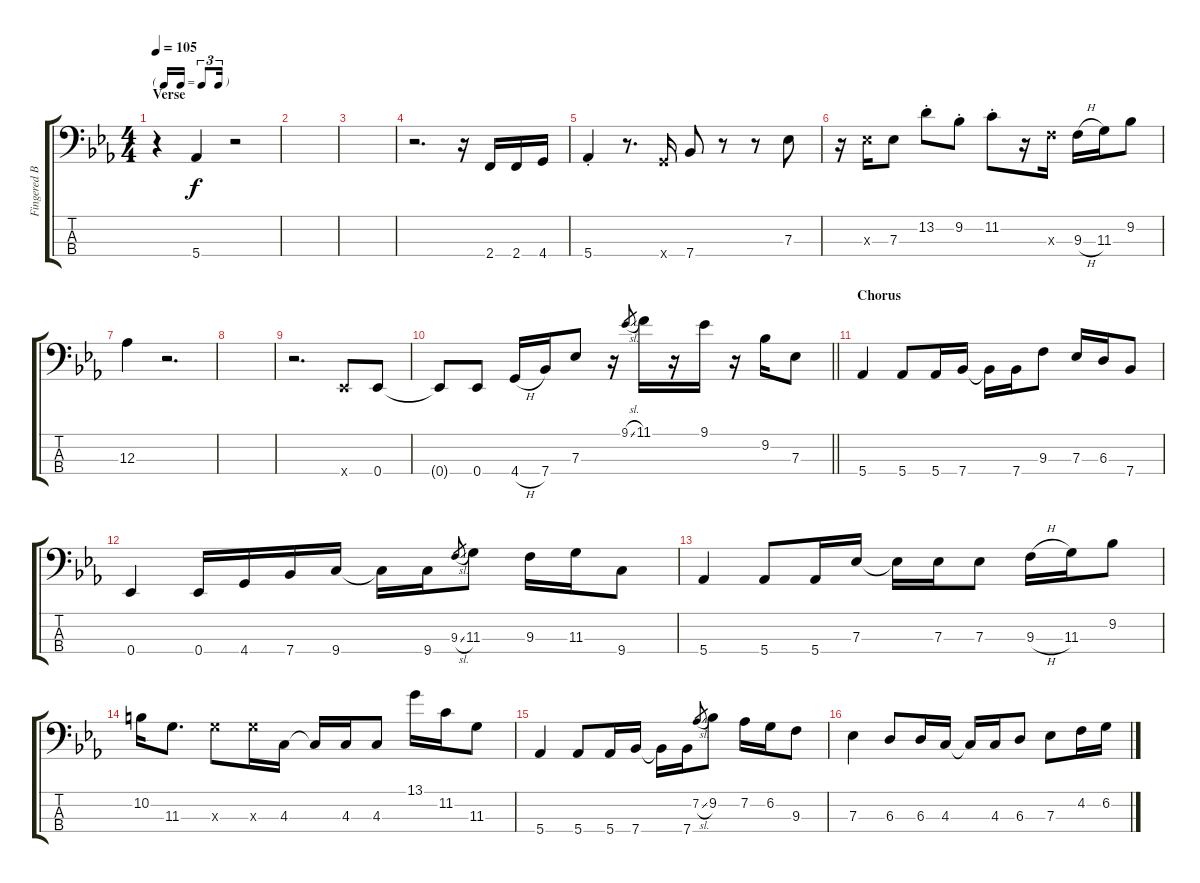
\track ("Fingered Bass" "Fingered B") {instrument electricbassfinger}
\staff {score tabs}
\tuning (Gb2 Db2 Ab1 Eb1) {hide}
\ts (4 4)
\tf triplet16th
\section ("" "Verse")
\tempo 105
\clef f4
\ks eb
r.4{dy f} 5.4.4 r.2 |
|
|
r.2{d} r.16 2.4.16 2.4.16 4.4.16 |
5.4{st}.4 r.8{d} 4.4{x}.16 7.4.8 r.8 r.8 7.3.8 |
r.16 7.3{x}.16 7.3.8 13.2{st}.8 9.2{st}.8 11.2{st}.8 r.16 9.3{x}.16 9.3{h}.16 11.3.16 9.2.8 |
12.3.4 r.2{d} |
|
r.2{d} 0.4{x}.8 0.4.8 |
\barLineRight lightlight
0.4{t}.8 0.4.8 4.4{h}.16 7.4.16 7.3.8 r.16 9.1{sl}.8{gr} 11.1.16 r.16 9.1.16 r.16 9.2.16 7.3.8 |
\section ("" "Chorus")
5.4.4 5.4.8 5.4.16 7.4.16 7.4{t}.16 7.4.16 9.3.8 7.3.16 6.3.16 7.4.8 |
0.4.4 0.4.16 4.4.16 7.4.16 9.4.16 9.4{t}.16 9.4.16 9.3{sl}.8{gr} 11.3.8 9.3.16 11.3.16 9.4.8 |
5.4.4 5.4.8 5.4.16 7.3.16 7.3{t}.16 7.3.16 7.3.8 9.3{h}.16 11.3.16 9.2.8 |
10.2.16 11.3.8{d} 11.3{x}.8 11.3{x}.16 4.3.16 4.3{t}.16 4.3.16 4.3.8 13.1.16 11.2.16 11.3.8 |
5.4.4 5.4.8 5.4.16 7.4.16 7.4{t}.16 7.4.16 7.2{sl}.8{gr} 9.2.8 7.2.16 6.2.16 9.3.8 |
7.3.4 6.3.8 6.3.16 4.3.16 4.3{t}.16 4.3.16 6.3.8 7.3.8 4.2.16 6.2.16
